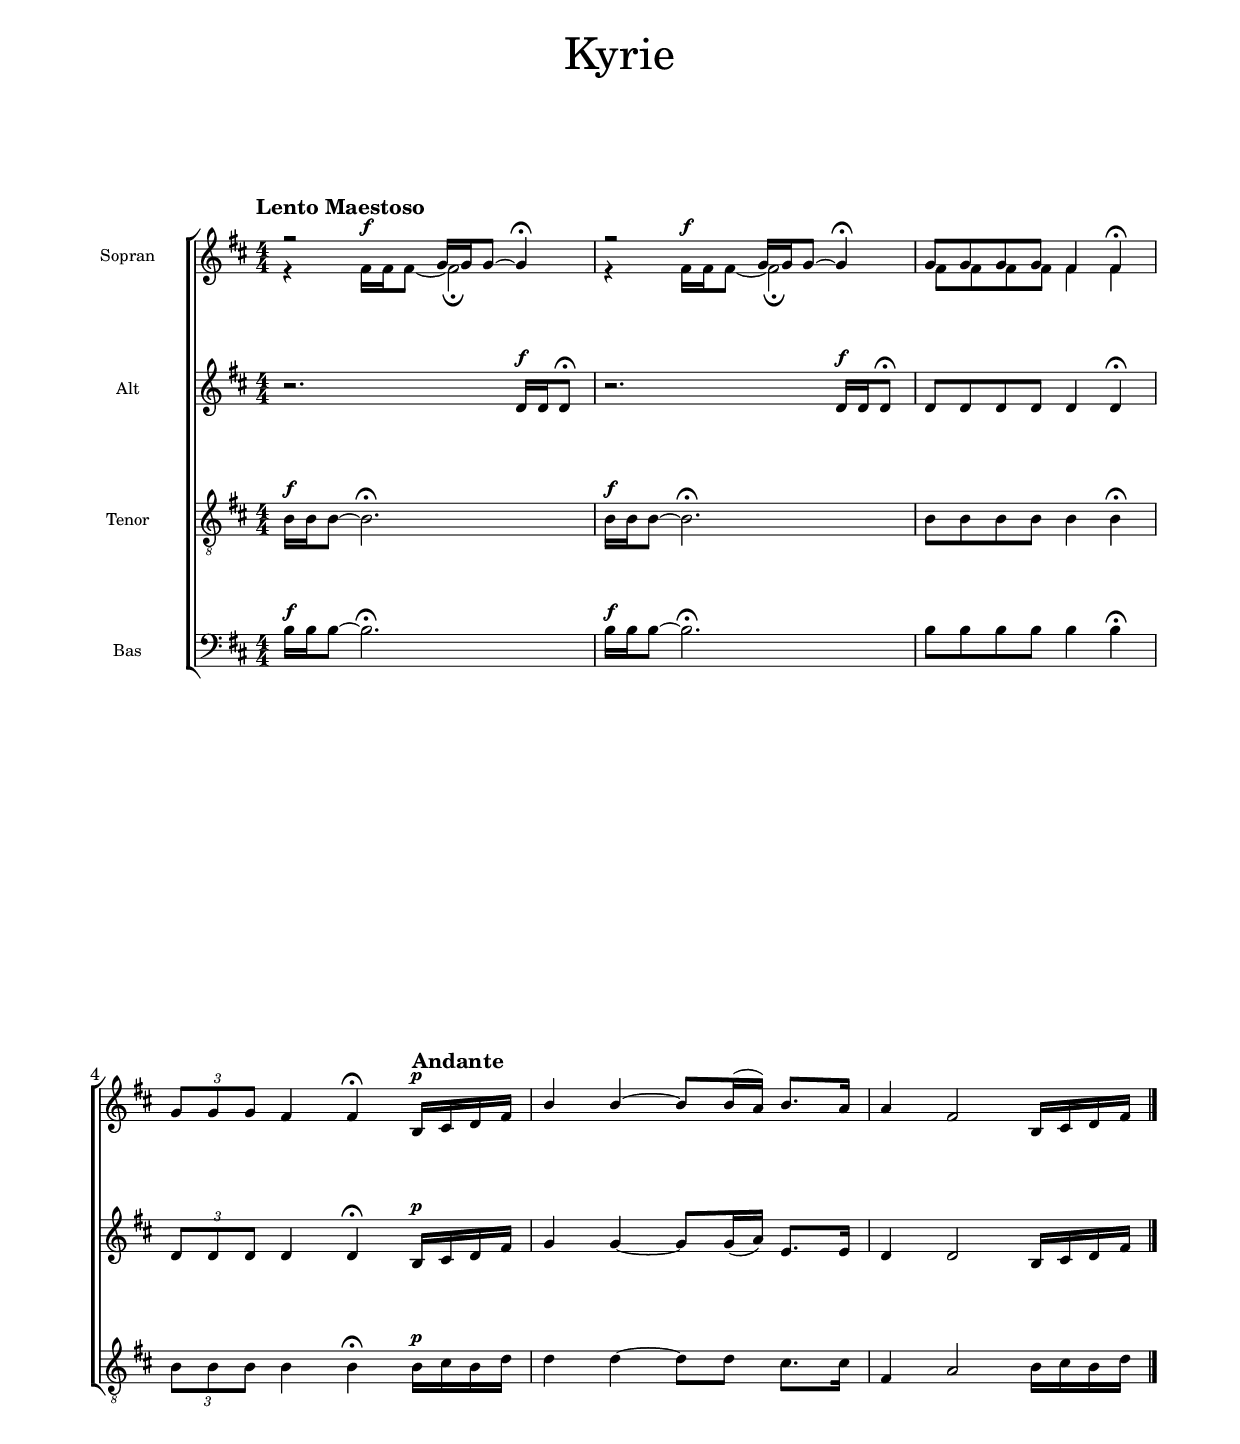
\version "2.18.2"

\include "../common.ly"

\header {
  title = "Kyrie"
}

sopNotes = \relative c'' {
\tempo "Lento Maestoso"
<<
{ \voiceOne
r2 g16 g g8~g4\fermata
r2 g16 g g8~g4\fermata
g8 g g g fis4 fis\fermata
\tuplet 3/2 { g8 g g } fis4 fis\fermata

} \new Voice
{ \voiceTwo
r4 fis16\f fis fis8~fis2\fermata
r4 fis16\f fis fis8~fis2\fermata
fis8 fis fis fis fis4 fis
}
>>
\tempo Andante

b,16\p cis d fis
b4 b~b8 b16( a) b8. a16
a4 fis2

b,16 cis d fis

\bar "|."

}

altNotes = \relative c' {

r2. d16\f d d8\fermata
r2. d16\f d d8\fermata

d8 d d d d4 d\fermata
\tuplet 3/2 { d8 d d } d4 d\fermata

b16\p cis d fis
g4 g~g8 g16( a) e8. e16
d4 d2

b16 cis d fis

}

tenNotes = \relative c' {

b16\f b b8~b2.\fermata
b16\f b b8~b2.\fermata

b8 b b b b4 b\fermata
\tuplet 3/2 { b8 b b } b4 b\fermata

b16\p cis b d
d4 d~d8 d cis8. cis16
fis,4 a2

b16 cis b d

}

basNotes = \relative c' {

b16\f b b8~b2.\fermata
b16\f b b8~b2.\fermata

b8 b b b b4 b\fermata

}

lyricsA = \lyricmode {

}

\score {
  <<
    \new ChoirStaff <<
      \new Voice = Sop { 
        \set Staff.instrumentName = "Sopran"
        \time 4/4
        \key d \major 
        \sopNotes }
        \new Lyrics \lyricsto "Sop" \lyricsA
      \new Voice = Alt {
        \set Staff.instrumentName = "Alt"
        \key d \major
        \altNotes }
        \new Lyrics \lyricsto "Alt" \lyricsA
      \new Voice = Ten {
        \set Staff.instrumentName = "Tenor"
        \clef "treble_8"
        \key d \major
        \tenNotes }
        \new Lyrics \lyricsto "Ten" \lyricsA
      \new Voice = Bas {
        \set Staff.instrumentName = "Bas"
        \clef bass
        \key d \major
        \basNotes }
        \new Lyrics \lyricsto "Bas" \lyricsA
    >>
  >>

  \layout { }

}
